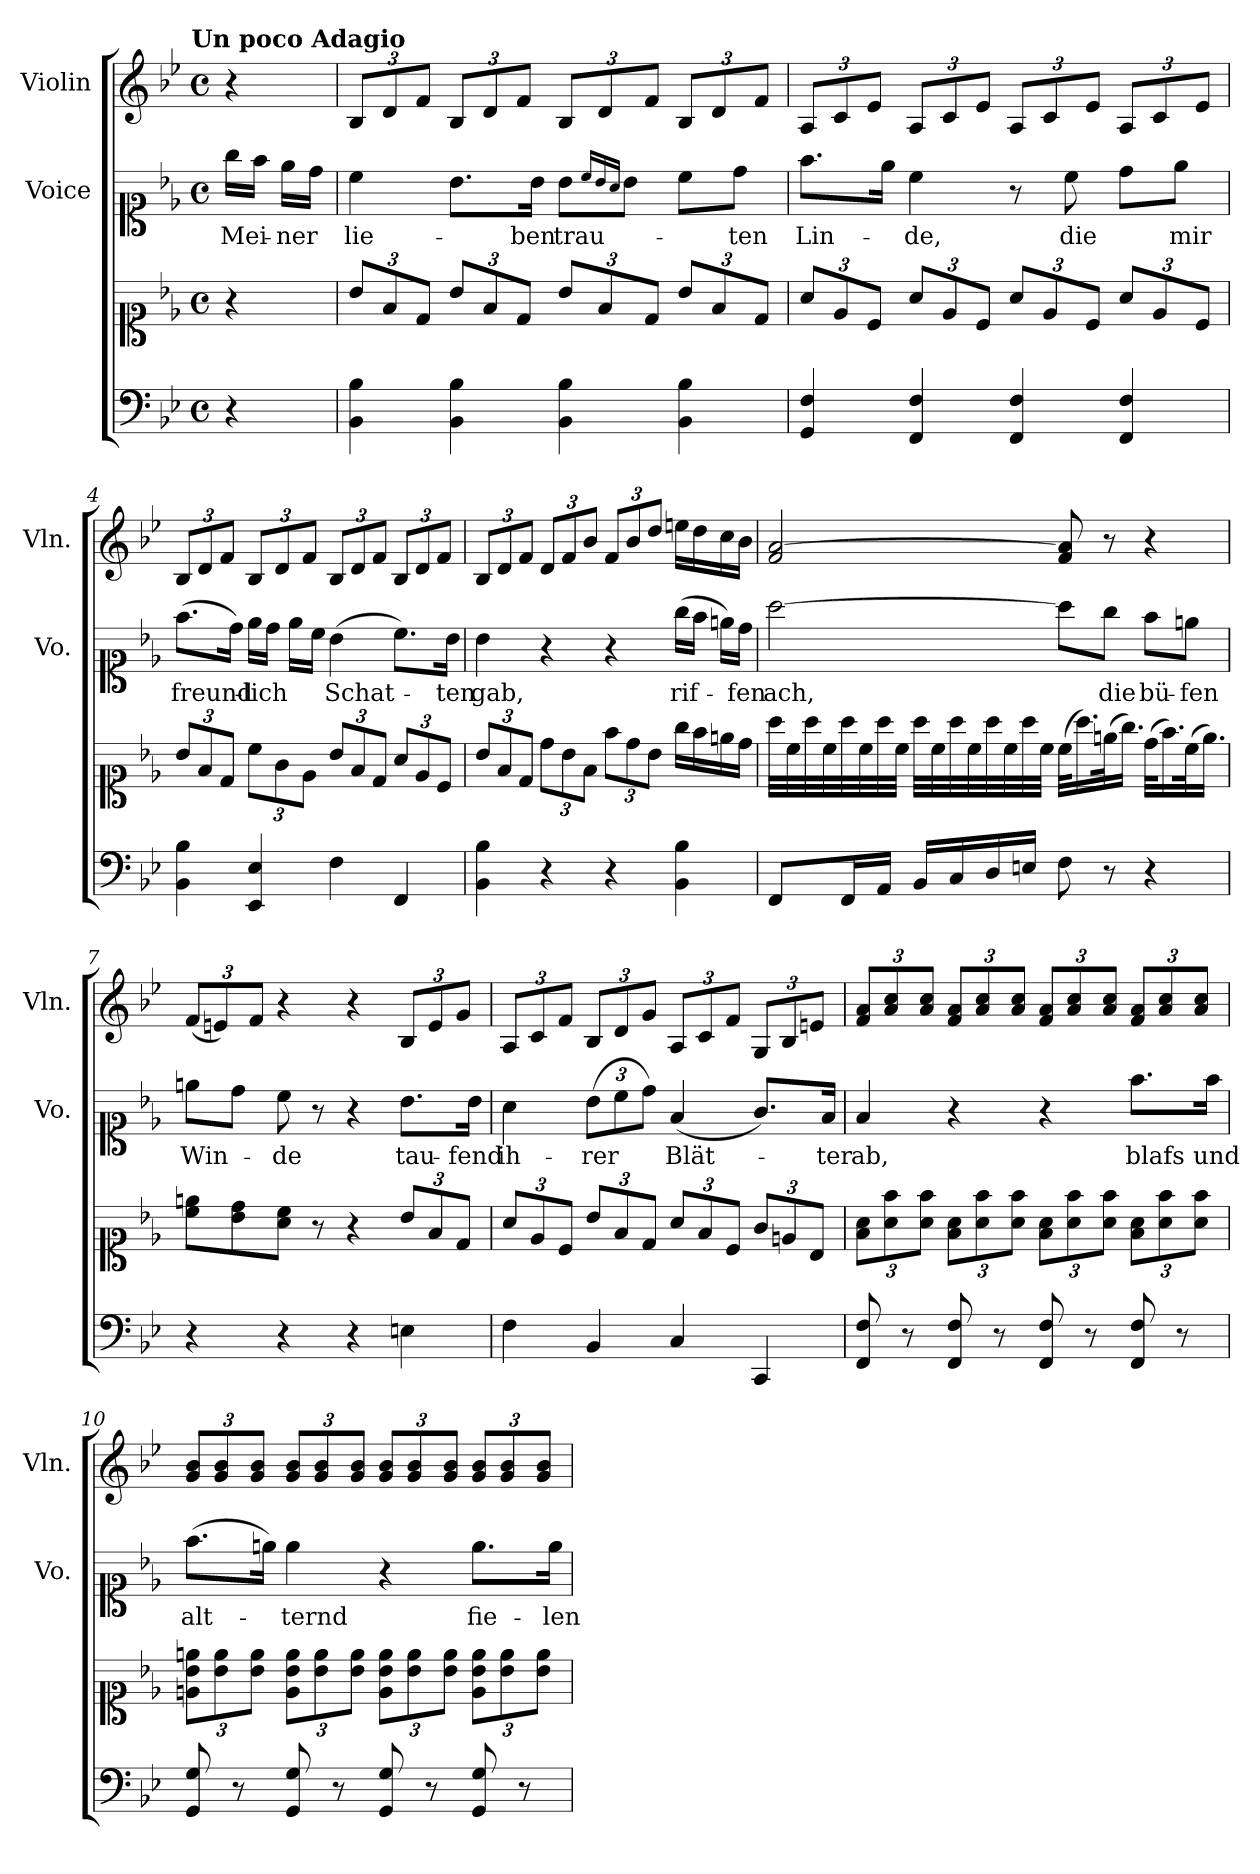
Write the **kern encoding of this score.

**kern	**kern	**kern	**text	**kern
*part3	*part3	*part2	*part2	*part1
*staff4	*staff3	*staff2	*staff2	*staff1
*	*	*I"Voice	*	*I"Violin
*	*	*I'Vo.	*	*I'Vln.
*clefF4	*clefC1	*clefC1	*	*clefG2
*k[b-e-]	*k[b-e-]	*k[b-e-]	*	*k[b-e-]
!!LO:TX:omd:t=Un poco Adagio
*M4/4	*M4/4	*M4/4	*	*M4/4
*met(c)	*met(c)	*met(c)	*	*met(c)
*MM71	*MM71	*MM71	*	*MM71
=1	=1	=1	=1	=1
4r	4r	16gg\LL	Mei-	4r
.	.	16ff\JJ	.	.
.	.	16ee-\LL	-ner	.
.	.	16dd\JJ	.	.
=2	=2	=2	=2	=2
*	*Xbrackettup	*	*	*Xbrackettup
4BB-\ 4B-\	12b-/L	4cc\	lie-	12B-/L
.	12f/	.	.	12d/
.	12d/J	.	.	12f/J
4BB-\ 4B-\	12b-/L	8.b-\L	.	12B-/L
.	12f/	.	.	12d/
.	12d/J	.	.	12f/J
.	.	16b-\Jk	-ben	.
4BB-\ 4B-\	12b-/L	8b-\L	trau-	12B-/L
.	12f/	.	.	12d/
.	.	16qqcc/LL	.	.
.	.	16qqb-/	.	.
.	.	16qqa/JJ	.	.
.	.	8b-\J	.	.
.	12d/J	.	.	12f/J
4BB-\ 4B-\	12b-/L	8cc\L	.	12B-/L
.	12f/	.	.	12d/
.	.	8dd\J	-ten	.
.	12d/J	.	.	12f/J
=3	=3	=3	=3	=3
4GG/ 4F/	12a/L	8.ff\L	Lin-	12A/L
.	12e-/	.	.	12c/
.	12c/J	.	.	12e-/J
.	.	16ee-\Jk	.	.
4FF/ 4F/	12a/L	4cc\	-de,	12A/L
.	12e-/	.	.	12c/
.	12c/J	.	.	12e-/J
4FF/ 4F/	12a/L	8r	.	12A/L
.	12e-/	.	.	12c/
.	.	8cc\	die	.
.	12c/J	.	.	12e-/J
4FF/ 4F/	12a/L	8dd\L	.	12A/L
.	12e-/	.	.	12c/
.	.	8ee-\J	mir	.
.	12c/J	.	.	12e-/J
!!LO:LB:g=z
=4	=4	=4	=4	=4
4BB-\ 4B-\	12b-/L	(8.ff\L	freund-	12B-/L
.	12f/	.	.	12d/
.	12d/J	.	.	12f/J
.	.	16dd\Jk)	.	.
4EE-/ 4E-/	12cc\L	16ee-\LL	-lich	12B-/L
.	.	16dd\JJ	.	.
.	12g\	.	.	12d/
.	.	16ee-\LL	.	.
.	12e-\J	.	.	12f/J
.	.	16cc\JJ	.	.
4F\	12b-/L	(4b-\	Schat-	12B-/L
.	12f/	.	.	12d/
.	12d/J	.	.	12f/J
4FF/	12a/L	8.cc\L)	.	12B-/L
.	12e-/	.	.	12d/
.	12c/J	.	.	12f/J
.	.	16b-\Jk	-ten	.
=5	=5	=5	=5	=5
4BB-\ 4B-\	12b-/L	4b-\	gab,	12B-/L
.	12f/	.	.	12d/
.	12d/J	.	.	12f/J
4r	12dd\L	4r	.	12d/L
.	12b-\	.	.	12f/
.	12f\J	.	.	12b-/J
4r	12ff\L	4r	.	12f/L
.	12dd\	.	.	12b-/
.	12b-\J	.	.	12dd/J
4BB-\ 4B-\	16gg\LL	(16gg\LL	rif-	16een\LL
.	16ff\	16ff\JJ	.	16dd\
.	16een\	16een\LL)	.	16cc\
.	16dd\JJ	16dd\JJ	-fen	16b-\JJ
!!LO:LB:g=z
=6	=6	=6	=6	=6
8FF/L	32aa\LLL	[2aa\	ach,	2f/ [2a/
.	32cc\	.	.	.
.	32aa\	.	.	.
.	32cc\	.	.	.
16FF/L	32aa\	.	.	.
.	32cc\	.	.	.
16AA/JJ	32aa\	.	.	.
.	32cc\JJJ	.	.	.
16BB-/LL	32aa\LLL	.	.	.
.	32cc\	.	.	.
16C/	32aa\	.	.	.
.	32cc\	.	.	.
16D/	32aa\	.	.	.
.	32cc\	.	.	.
16En/JJ	32aa\	.	.	.
.	32cc\JJJ	.	.	.
8F\	(32cc\KLL	8aa\L]	.	8f/ 8a]/
.	16.aa\)	.	.	.
8r	(32een\k	8gg\J	die	8r
.	16.gg\JJ)	.	.	.
4r	(32dd\KLL	8ff\L	bü-	4r
.	16.ff\)	.	.	.
.	(32cc\k	8een\J	-fen	.
.	16.ee\JJ)	.	.	.
=7	=7	=7	=7	=7
4r	8cc\ 8een\L	8een\L	Win-	(12f/L
.	.	.	.	12en/)
.	8b-\ 8dd\	8dd\J	.	.
.	.	.	.	12f/J
4r	8a\ 8cc\J	8cc\	-de	4r
.	8r	8r	.	.
4r	4r	4r	.	4r
4En\	12b-/L	8.b-\L	tau-	12B-/L
.	12f/	.	.	12e/
.	12d/J	.	.	12g/J
.	.	16b-\Jk	-fend	.
!!LO:PB:g=z
=8	=8	=8	=8	=8
4F\	12a/L	4a\	ih-	12A/L
.	12e-/	.	.	12c/
.	12c/J	.	.	12f/J
*	*	*Xbrackettup	*	*
4BB-/	12b-/L	(12b-\L	-rer	12B-/L
.	12f/	12cc\	.	12d/
.	12d/J	12dd\J)	.	12g/J
4C/	12a/L	(4f/	Blät-	12A/L
.	12f/	.	.	12c/
.	12c/J	.	.	12f/J
4CC/	12g/L	8.g/L)	.	12G/L
.	12en/	.	.	12B-/
.	12B-/J	.	.	12en/J
.	.	16f/Jk	-ter	.
=9	=9	=9	=9	=9
8FF/ 8F/	12f\ 12a\L	4f/	ab,	12f/ 12a/L
.	12a\ 12ff\	.	.	12a/ 12cc/
8r	.	.	.	.
.	12a\ 12ff\J	.	.	12a/ 12cc/J
8FF/ 8F/	12f\ 12a\L	4r	.	12f/ 12a/L
.	12a\ 12ff\	.	.	12a/ 12cc/
8r	.	.	.	.
.	12a\ 12ff\J	.	.	12a/ 12cc/J
8FF/ 8F/	12f\ 12a\L	4r	.	12f/ 12a/L
.	12a\ 12ff\	.	.	12a/ 12cc/
8r	.	.	.	.
.	12a\ 12ff\J	.	.	12a/ 12cc/J
8FF/ 8F/	12f\ 12a\L	8.ff\L	blafs	12f/ 12a/L
.	12a\ 12ff\	.	.	12a/ 12cc/
8r	.	.	.	.
.	12a\ 12ff\J	.	.	12a/ 12cc/J
.	.	16ff\Jk	und	.
=10	=10	=10	=10	=10
8GG/ 8G/	12en\ 12b-\ 12een\L	(8.ff\L	alt-	12g/ 12b-/L
.	12b-\ 12ee\	.	.	12g/ 12b-/
8r	.	.	.	.
.	12b-\ 12ee\J	.	.	12g/ 12b-/J
.	.	16een\Jk)	.	.
8GG/ 8G/	12e\ 12b-\ 12ee\L	4ee\	-ternd	12g/ 12b-/L
.	12b-\ 12ee\	.	.	12g/ 12b-/
8r	.	.	.	.
.	12b-\ 12ee\J	.	.	12g/ 12b-/J
8GG/ 8G/	12e\ 12b-\ 12ee\L	4r	.	12g/ 12b-/L
.	12b-\ 12ee\	.	.	12g/ 12b-/
8r	.	.	.	.
.	12b-\ 12ee\J	.	.	12g/ 12b-/J
8GG/ 8G/	12e\ 12b-\ 12ee\L	8.ee\L	fie-	12g/ 12b-/L
.	12b-\ 12ee\	.	.	12g/ 12b-/
8r	.	.	.	.
.	12b-\ 12ee\J	.	.	12g/ 12b-/J
.	.	16ee\Jk	-len	.
=	=	=	=	=
*-	*-	*-	*-	*-
